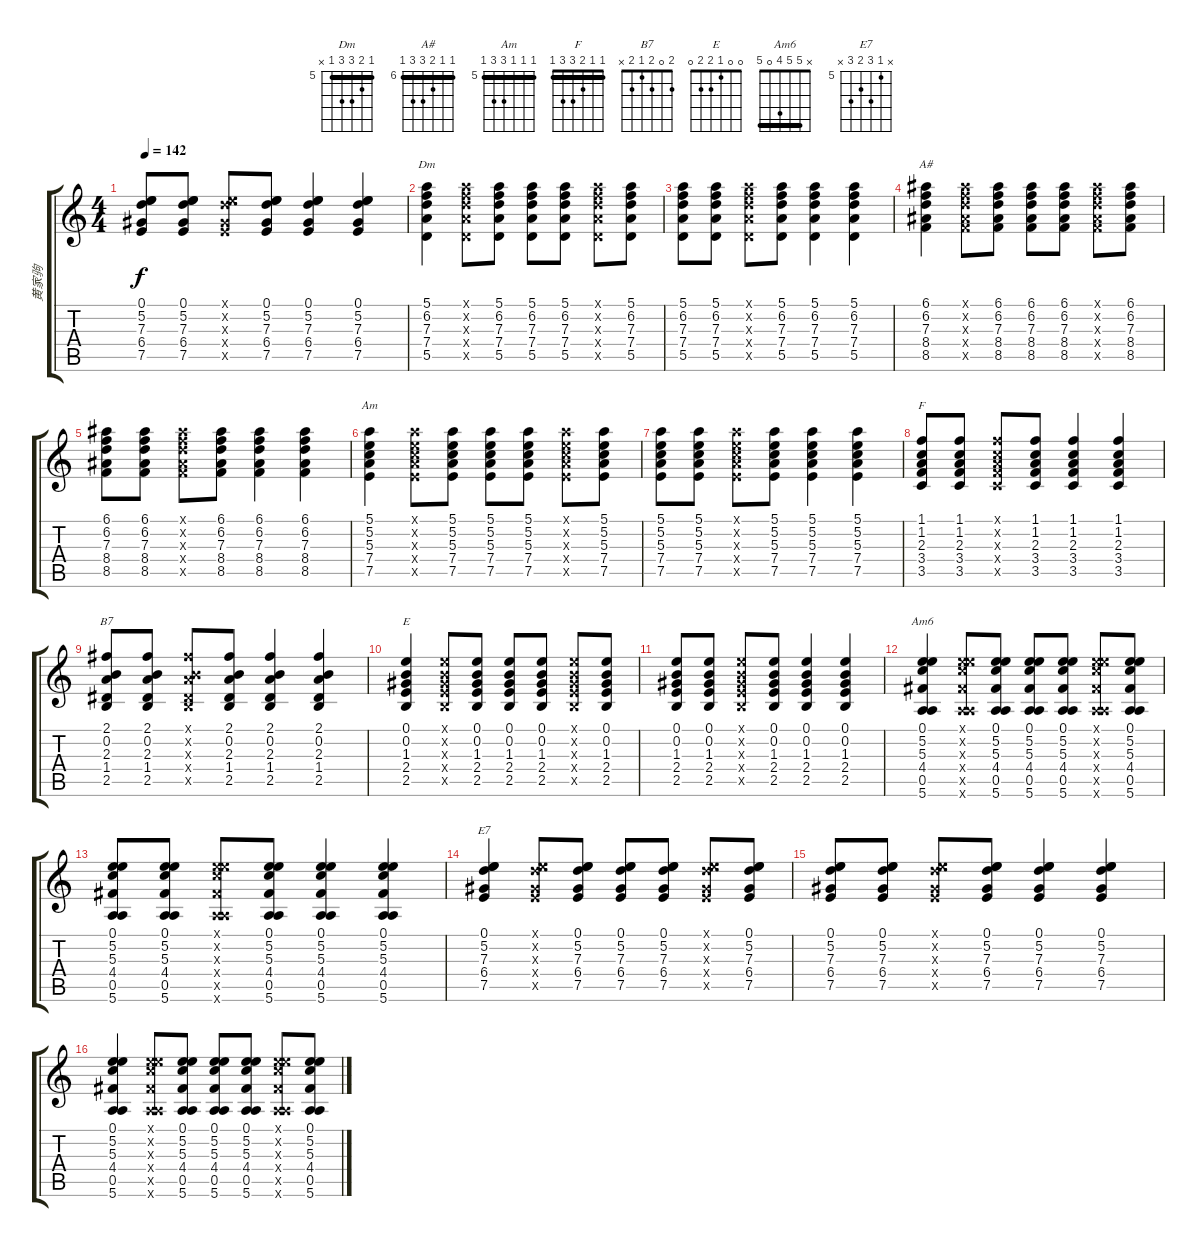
\track ("黄家驹" "黄家驹") {instrument acousticguitarsteel}
\staff {score tabs}
\tuning (E4 B3 G3 D3 A2 E2) {hide}
\chord ("Dm" 5 6 7 7 5 x) {firstfret 5 barre 5}
\chord ("A#" 6 6 7 8 8 6) {firstfret 6 barre 6}
\chord ("Am" 5 5 5 7 7 5) {firstfret 5 barre 5}
\chord ("F" 1 1 2 3 3 1) {barre 1}
\chord ("B7" 2 0 2 1 2 x)
\chord ("E" 0 0 1 2 2 0)
\chord ("Am6" x 5 5 4 0 5) {barre 5}
\chord ("E7" x 5 7 6 7 x) {firstfret 5}
\ts (4 4)
\tempo 142
\clef g2
\ks c
(0.1 5.2 7.3 6.4 7.5).8{dy f} (0.1 5.2 7.3 6.4 7.5).8 (0.1{x} 5.2{x} 7.3{x} 6.4{x} 7.5{x}).8 (0.1 5.2 7.3 6.4 7.5).8 (0.1 5.2 7.3 6.4 7.5).4 (0.1 5.2 7.3 6.4 7.5).4 |
(5.1 6.2 7.3 7.4 5.5).4{ch "Dm"} (5.1{x} 6.2{x} 7.3{x} 7.4{x} 5.5{x}).8 (5.1 6.2 7.3 7.4 5.5).8 (5.1 6.2 7.3 7.4 5.5).8 (5.1 6.2 7.3 7.4 5.5).8 (5.1{x} 6.2{x} 7.3{x} 7.4{x} 5.5{x}).8 (5.1 6.2 7.3 7.4 5.5).8 |
(5.1 6.2 7.3 7.4 5.5).8 (5.1 6.2 7.3 7.4 5.5).8 (5.1{x} 6.2{x} 7.3{x} 7.4{x} 5.5{x}).8 (5.1 6.2 7.3 7.4 5.5).8 (5.1 6.2 7.3 7.4 5.5).4 (5.1 6.2 7.3 7.4 5.5).4 |
(6.1 6.2 7.3 8.4 8.5).4{ch "A#"} (6.1{x} 6.2{x} 7.3{x} 8.4{x} 8.5{x}).8 (6.1 6.2 7.3 8.4 8.5).8 (6.1 6.2 7.3 8.4 8.5).8 (6.1 6.2 7.3 8.4 8.5).8 (6.1{x} 6.2{x} 7.3{x} 8.4{x} 8.5{x}).8 (6.1 6.2 7.3 8.4 8.5).8 |
(6.1 6.2 7.3 8.4 8.5).8 (6.1 6.2 7.3 8.4 8.5).8 (6.1{x} 6.2{x} 7.3{x} 8.4{x} 8.5{x}).8 (6.1 6.2 7.3 8.4 8.5).8 (6.1 6.2 7.3 8.4 8.5).4 (6.1 6.2 7.3 8.4 8.5).4 |
(5.1 5.2 5.3 7.4 7.5).4{ch "Am"} (5.1{x} 5.2{x} 5.3{x} 7.4{x} 7.5{x}).8 (5.1 5.2 5.3 7.4 7.5).8 (5.1 5.2 5.3 7.4 7.5).8 (5.1 5.2 5.3 7.4 7.5).8 (5.1{x} 5.2{x} 5.3{x} 7.4{x} 7.5{x}).8 (5.1 5.2 5.3 7.4 7.5).8 |
(5.1 5.2 5.3 7.4 7.5).8 (5.1 5.2 5.3 7.4 7.5).8 (5.1{x} 5.2{x} 5.3{x} 7.4{x} 7.5{x}).8 (5.1 5.2 5.3 7.4 7.5).8 (5.1 5.2 5.3 7.4 7.5).4 (5.1 5.2 5.3 7.4 7.5).4 |
(1.1 1.2 2.3 3.4 3.5).8{ch "F"} (1.1 1.2 2.3 3.4 3.5).8 (1.1{x} 1.2{x} 2.3{x} 3.4{x} 3.5{x}).8 (1.1 1.2 2.3 3.4 3.5).8 (1.1 1.2 2.3 3.4 3.5).4 (1.1 1.2 2.3 3.4 3.5).4 |
(2.1 0.2 2.3 1.4 2.5).8{ch "B7"} (2.1 0.2 2.3 1.4 2.5).8 (2.1{x} 0.2{x} 2.3{x} 1.4{x} 2.5{x}).8 (2.1 0.2 2.3 1.4 2.5).8 (2.1 0.2 2.3 1.4 2.5).4 (2.1 0.2 2.3 1.4 2.5).4 |
(0.1 0.2 1.3 2.4 2.5).4{ch "E"} (0.1{x} 0.2{x} 1.3{x} 2.4{x} 2.5{x}).8 (0.1 0.2 1.3 2.4 2.5).8 (0.1 0.2 1.3 2.4 2.5).8 (0.1 0.2 1.3 2.4 2.5).8 (0.1{x} 0.2{x} 1.3{x} 2.4{x} 2.5{x}).8 (0.1 0.2 1.3 2.4 2.5).8 |
(0.1 0.2 1.3 2.4 2.5).8 (0.1 0.2 1.3 2.4 2.5).8 (0.1{x} 0.2{x} 1.3{x} 2.4{x} 2.5{x}).8 (0.1 0.2 1.3 2.4 2.5).8 (0.1 0.2 1.3 2.4 2.5).4 (0.1 0.2 1.3 2.4 2.5).4 |
(0.1 5.2 5.3 4.4 0.5 5.6).4{ch "Am6"} (0.1{x} 5.2{x} 5.3{x} 4.4{x} 0.5{x} 5.6{x}).8 (0.1 5.2 5.3 4.4 0.5 5.6).8 (0.1 5.2 5.3 4.4 0.5 5.6).8 (0.1 5.2 5.3 4.4 0.5 5.6).8 (0.1{x} 5.2{x} 5.3{x} 4.4{x} 0.5{x} 5.6{x}).8 (0.1 5.2 5.3 4.4 0.5 5.6).8 |
(0.1 5.2 5.3 4.4 0.5 5.6).8 (0.1 5.2 5.3 4.4 0.5 5.6).8 (0.1{x} 5.2{x} 5.3{x} 4.4{x} 0.5{x} 5.6{x}).8 (0.1 5.2 5.3 4.4 0.5 5.6).8 (0.1 5.2 5.3 4.4 0.5 5.6).4 (0.1 5.2 5.3 4.4 0.5 5.6).4 |
(0.1 5.2 7.3 6.4 7.5).4{ch "E7"} (0.1{x} 5.2{x} 7.3{x} 6.4{x} 7.5{x}).8 (0.1 5.2 7.3 6.4 7.5).8 (0.1 5.2 7.3 6.4 7.5).8 (0.1 5.2 7.3 6.4 7.5).8 (0.1{x} 5.2{x} 7.3{x} 6.4{x} 7.5{x}).8 (0.1 5.2 7.3 6.4 7.5).8 |
(0.1 5.2 7.3 6.4 7.5).8 (0.1 5.2 7.3 6.4 7.5).8 (0.1{x} 5.2{x} 7.3{x} 6.4{x} 7.5{x}).8 (0.1 5.2 7.3 6.4 7.5).8 (0.1 5.2 7.3 6.4 7.5).4 (0.1 5.2 7.3 6.4 7.5).4 |
(0.1 5.2 5.3 4.4 0.5 5.6).4 (0.1{x} 5.2{x} 5.3{x} 4.4{x} 0.5{x} 5.6{x}).8 (0.1 5.2 5.3 4.4 0.5 5.6).8 (0.1 5.2 5.3 4.4 0.5 5.6).8 (0.1 5.2 5.3 4.4 0.5 5.6).8 (0.1{x} 5.2{x} 5.3{x} 4.4{x} 0.5{x} 5.6{x}).8 (0.1 5.2 5.3 4.4 0.5 5.6).8
